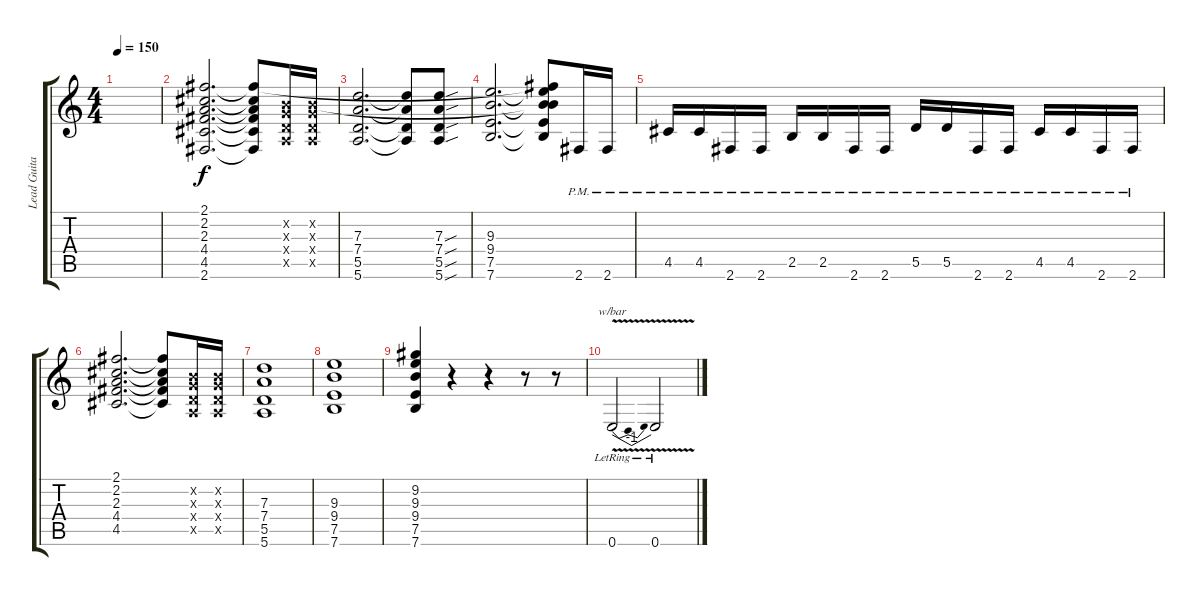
\track ("Lead Guitar" "Lead Guita") {instrument distortionguitar}
\staff {score tabs}
\tuning (E4 B3 G3 D3 A2 E2) {hide}
\ts (4 4)
\tempo 150
\clef g2
\ks c
|
(2.1 2.2 2.3 4.4 4.5 2.6).2{d} (2.1{t} 2.2{t} 2.3{t} 4.4{t} 4.5{t} 2.6{t}).8 (0.2{x} 0.3{x} 0.4{x} 0.5{x}).16 (0.2{x} 0.3{x} 0.4{x} 0.5{x}).16 |
(7.3 7.4 5.5 5.6).2{d} (7.3{t} 7.4{t} 5.5{t} 5.6{t}).8 (7.3{sou} 7.4{sou} 5.5{sou} 5.6{sou}).8 |
(9.3 9.4 7.5 7.6).2{d} (2.1{t} 0.2{t} 9.3{t} 9.4{t} 7.5{t} 7.6{t}).8 2.6{pm}.16 2.6{pm}.16 |
4.5{pm}.16 4.5{pm}.16 2.6{pm}.16 2.6{pm}.16 2.5{pm}.16 2.5{pm}.16 2.6{pm}.16 2.6{pm}.16 5.5{pm}.16 5.5{pm}.16 2.6{pm}.16 2.6{pm}.16 4.5{pm}.16 4.5{pm}.16 2.6{pm}.16 2.6{pm}.16 |
(2.1 2.2 2.3 4.4 4.5).2{d} (2.1{t} 2.2{t} 2.3{t} 4.4{t} 4.5{t}).8 (0.2{x} 0.3{x} 0.4{x} 0.5{x}).16 (0.2{x} 0.3{x} 0.4{x} 0.5{x}).16 |
(7.3 7.4 5.5 5.6).1 |
(9.3 9.4 7.5 7.6).1 |
(9.2 9.3 9.4 7.5 7.6).4 r.4 r.4 r.8 r.8 |
0.6{v lr}.2{tbe (dip default 0 0 30 -4 60 0)} 0.6{v lr}.2
